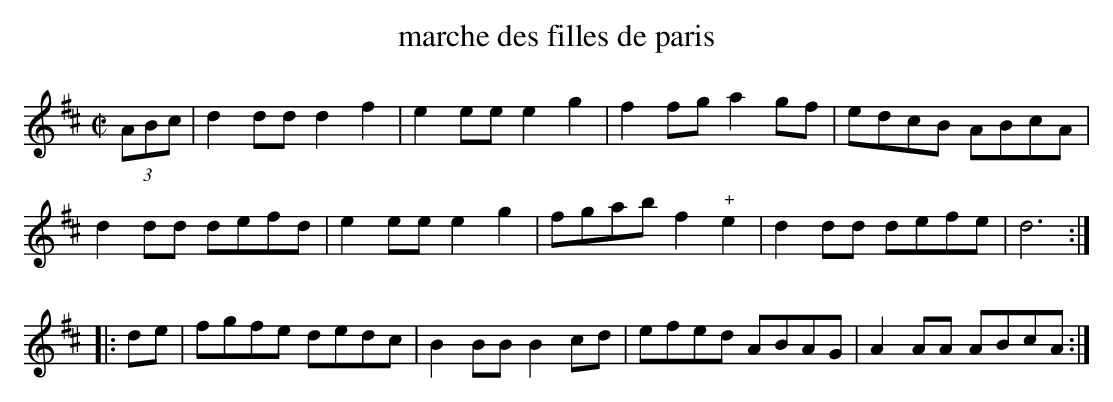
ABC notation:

X:1
T:marche des filles de paris
K:Dmaj
M:C|
L:1/8
(3ABc|d2 dd d2 f2|e2 ee e2 g2|f2 fg a2 gf|edcB ABcA|
d2 dd defd|e2 ee e2 g2|fgab f2 "+"e2|d2 dd defe|d6:|
|:de|fgfe dedc|B2 BB B2 cd|efed ABAG|A2 AA ABcA:|]
